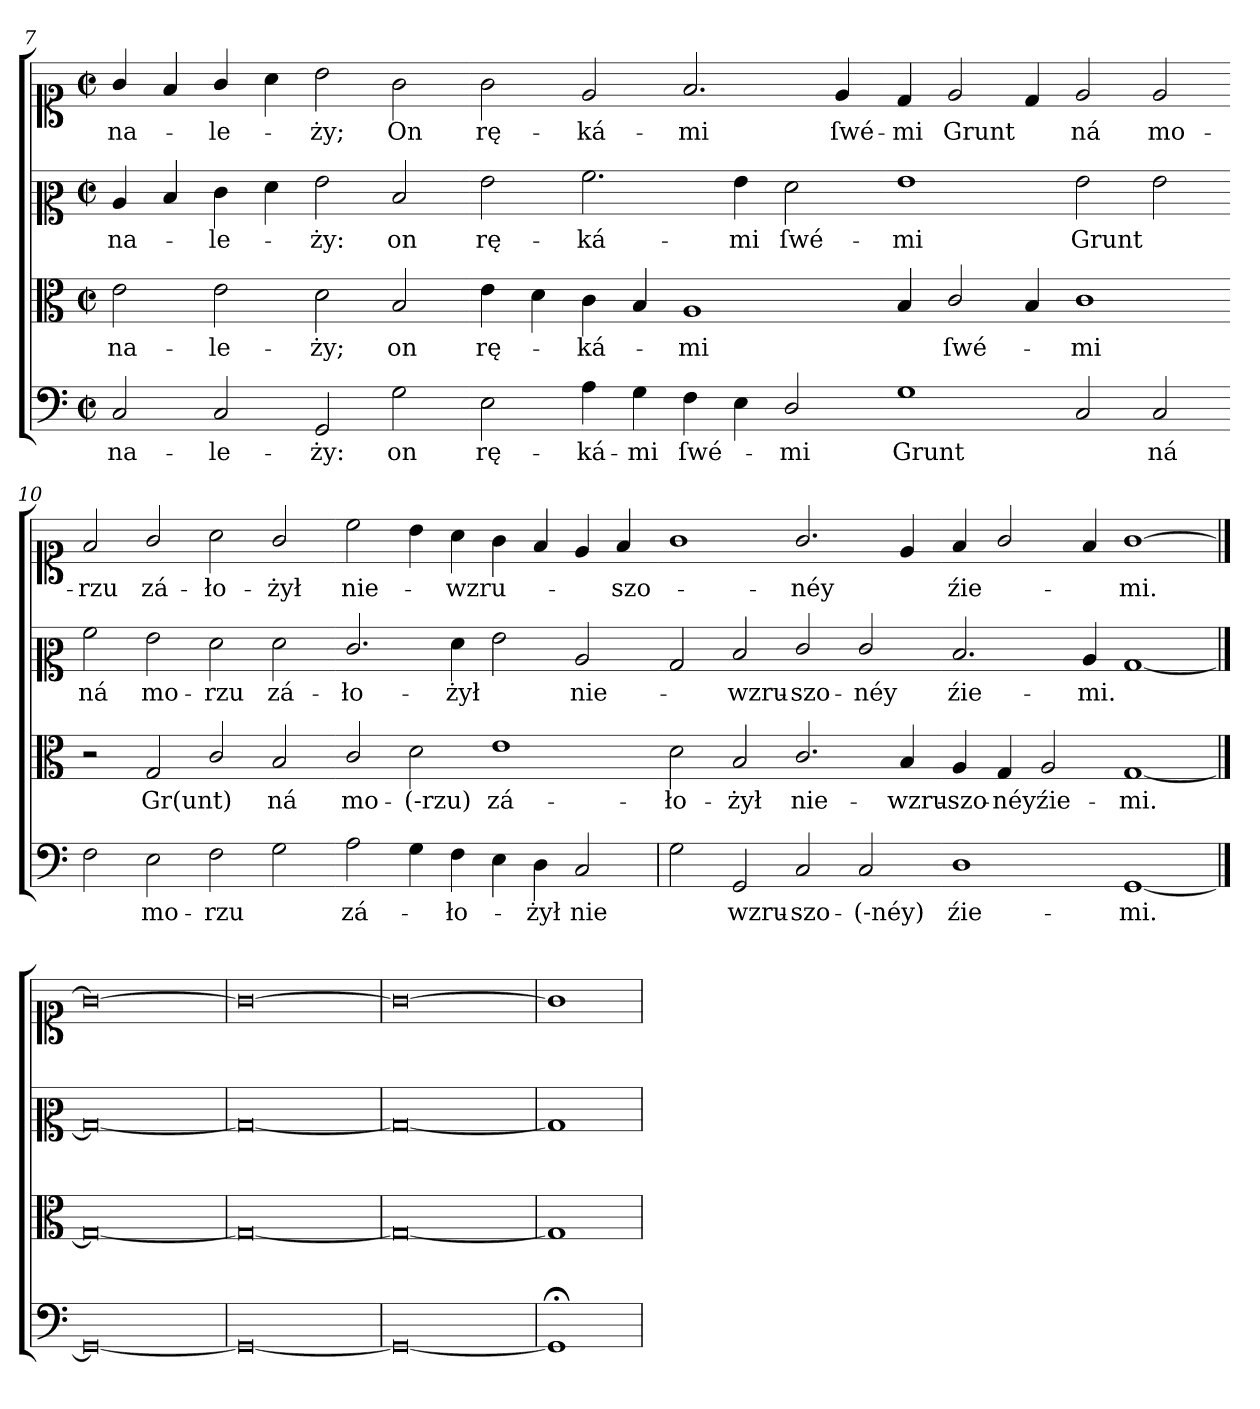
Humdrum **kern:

**kern	**text	**kern	**text	**kern	**text	**kern	**text
*part4	*part4	*part3	*part3	*part2	*part2	*part1	*part1
*staff4	*staff4	*staff3	*staff3	*staff2	*staff2	*staff1	*staff1
*clefF4	*	*clefC3	*	*clefC2	*	*clefC1	*
*M4/2	*	*M4/2	*	*M4/2	*	*M4/2	*
*met(c|)	*	*met(c|)	*	*met(c|)	*	*met(c|)	*
=7	=7	=7	=7	=7	=7	=7	=7
2C/	na-	2e\	na-	4c/	na-	4g/	na-
.	.	.	.	4d/	.	4f/	.
2C/	-le-	2e\	-le-	4e\	-le-	4g/	-le-
.	.	.	.	4f\	.	4a\	.
2GG/	-ży:	2d\	-ży;	2g\	-ży:	2b\	-ży;
2G\	on	2B/	on	2d/	on	2g\	On
=8-	=8-	=8-	=8-	=8-	=8-	=8-	=8-
2E\	rę-	4e\	rę-	2g\	rę-	2g\	rę-
.	.	4d\	.	.	.	.	.
4A\	-ká-	4c\	-ká-	2.a\	-ká-	2e/	-ká-
4G\	-mi	4B/	.	.	.	.	.
4F\	ſwé-	1A/	-mi	.	.	2.f/	-mi
4E\	.	.	.	4g\	-mi	.	.
2D/	-mi	.	.	2f\	ſwé-	.	.
.	.	.	.	.	.	4e/	ſwé-
=9-	=9-	=9-	=9-	=9-	=9-	=9-	=9-
1G\	Grunt	4B/	.	1g\	-mi	4d/	-mi
.	.	2c/	ſwé-	.	.	2e/	Grunt
.	.	4B/	.	.	.	4d/	.
2C/	.	1c\	-mi	2g\	Grunt	2e/	ná
2C/	ná	.	.	2g\	.	2e/	mo-
=10-	=10-	=10-	=10-	=10-	=10-	=10-	=10-
2F\	.	2r	.	2a\	ná	2f/	-rzu
2E\	mo-	2G/	Gr(unt)	2g\	mo-	2g/	zá-
2F\	-rzu	2c/	.	2f\	-rzu	2a\	-ło-
2G\	.	2B/	ná	2f\	zá-	2g/	-żył
=11-	=11-	=11-	=11-	=11-	=11-	=11-	=11-
2A\	zá-	2c/	mo-	2.e/	-ło-	2cc\	nie-
4G\	.	2d\	(-rzu)	.	.	4b\	.
4F\	-ło-	.	.	4f\	-żył	4a\	wzru-
4E\	.	1e\	zá-	2g\	.	4g\	.
4D\	-żył	.	.	.	.	4f/	.
2C/	nie	.	.	2c/	nie-	4e/	.
.	.	.	.	.	.	4f/	-szo-
=12	=12-	=12-	=12-	=12-	=12-	=12-	=12-
2G\	.	2d\	-ło-	2B/	.	1g\	.
2GG/	-wzru-	2B/	-żył	2d/	-wzru-	.	.
2C/	-szo-	2.c/	nie-	2e/	-szo-	2.g/	-néy
2C/	(-néy)	.	.	2e/	-néy	.	.
.	.	4B/	-wzru-	.	.	4e/	.
=13-	=13-	=13-	=13-	=13-	=13-	=13-	=13-
1D\	źie-	4A/	-szo-	2.d/	źie-	4f/	źie-
.	.	4G/	-néy	.	.	2g/	.
.	.	2A/	źie-	.	.	.	.
.	.	.	.	4c/	-mi.	4f/	.
[1GG/	-mi.	[1G/	-mi.	[1B/	.	[1g\	-mi.
==14	==14	==14	==14	==14	==14	==14	==14
0GG/_	.	0G/_	.	0B/_	.	0g\_	.
=15	=15	=15	=15	=15	=15	=15	=15
0GG/_	.	0G/_	.	0B/_	.	0g\_	.
=16	=16	=16	=16	=16	=16	=16	=16
0GG/_	.	0G/_	.	0B/_	.	0g\_	.
=17	=17	=17	=17	=17	=17	=17	=17
1GG;</]	.	1G/]	.	1B/]	.	1g\]	.
=	=	=	=	=	=	=	=
*-	*-	*-	*-	*-	*-	*-	*-
